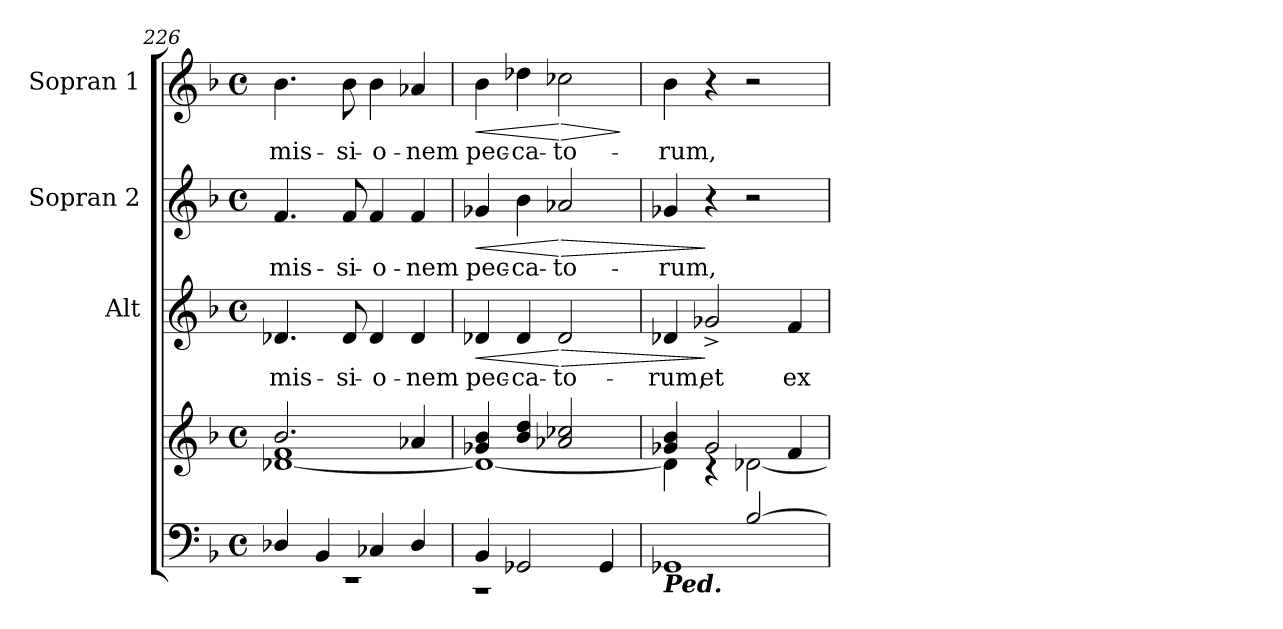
**kern	**kern	**kern	**text	**dynam	**kern	**text	**dynam	**kern	**text	**dynam
*part4	*part4	*part3	*part3	*part3	*part2	*part2	*part2	*part1	*part1	*part1
*staff5	*staff4	*staff3	*staff3	*staff3	*staff2	*staff2	*staff2	*staff1	*staff1	*staff1
*	*	*I"Alt	*	*	*I"Sopran 2	*	*	*I"Sopran 1	*	*
*	*	*I'A.	*	*	*I'S. 2	*	*	*I'S. 1	*	*
*clefF4	*clefG2	*clefG2	*	*	*clefG2	*	*	*clefG2	*	*
*k[b-]	*k[b-]	*k[b-]	*	*	*k[b-]	*	*	*k[b-]	*	*
*F:	*F:	*F:	*	*	*F:	*	*	*F:	*	*
*M4/4	*M4/4	*M4/4	*	*	*M4/4	*	*	*M4/4	*	*
*met(c)	*met(c)	*met(c)	*	*	*met(c)	*	*	*met(c)	*	*
=226	=226	=226	=226	=226	=226	=226	=226	=226	=226	=226
*^	*^	*	*	*	*	*	*	*	*	*
!	!	!	!	!	!LO:LY:b	!	!	!LO:LY:b	!	!	!LO:LY:b	!
4D-X/	1rEE	2.b-/	[<1d-X 1f	4.d-X/	-mis-	.	4.f/	-mis-	.	4.b-\	-mis-	.
4BB-/	.	.	.	.	.	.	.	.	.	.	.	.
!	!	!	!	!	!LO:LY:b	!	!	!LO:LY:b	!	!	!LO:LY:b	!
.	.	.	.	8d-/	-si-	.	8f/	-si-	.	8b-\	-si-	.
!	!	!	!	!	!LO:LY:b	!	!	!LO:LY:b	!	!	!LO:LY:b	!
4C-X/	.	.	.	4d-/	-o-	.	4f/	-o-	.	4b-\	-o-	.
!	!	!	!	!	!LO:LY:b	!	!	!LO:LY:b	!	!	!LO:LY:b	!
4D-/	.	4a-X/	.	4d-/	-nem	.	4f/	-nem	.	4a-X/	-nem	.
=227	=227	=227	=227	=227	=227	=227	=227	=227	=227	=227	=227	=227
!	!	!	!	!	!LO:LY:b	!LO:HP:b	!	!LO:LY:b	!LO:HP:b	!	!LO:LY:b	!LO:HP:b
4BB-/	1rCC	4g-X/ 4b-/	1d-_	4d-X/	pec-	<	4g-X/	pec-	<	4b-\	pec-	<
!	!	!	!	!	!LO:LY:b	!	!	!LO:LY:b	!	!	!LO:LY:b	!
2GG-X/	.	4b-/ 4dd/	.	4d-/	-ca-	.	4b-\	-ca-	.	4dd-X\	-ca-	.
!	!	!	!	!	!LO:LY:b	!LO:HP:n=1:b	!	!LO:LY:b	!LO:HP:n=1:b	!	!LO:LY:b	!LO:HP:n=1:b
.	.	2a-X/ 2cc-X/	.	2d-/	-to-	[ >	2a-X/	-to-	[ >	2cc-X\	-to-	[ >
4GG-/	.	.	.	.	.	.	.	.	.	.	.	.
*v	*v	*	*	*	*	*	*	*	*	*	*	*
*	*v	*v	*	*	*	*	*	*	*	*	*
.	.	.	.	.	.	.	.	.	.	]
=228	=228	=228	=228	=228	=228	=228	=228	=228	=228	=228
*^	*^	*	*	*	*	*	*	*	*	*
!LO:TX:b:Bi:t=Ped.	!	!	!	!	!	!	!	!	!	!	!	!
!	!	!	!	!	!LO:LY:b	!	!	!LO:LY:b	!	!	!LO:LY:b	!
2ryy	1GG-X	4g-X/ 4b-/	4d-\]	4d-X/	-rum,	.	4g-X/	-rum,	.	4b-\	-rum,	.
!	!	!	!	!	!LO:LY:b	!	!	!	!	!	!	!
.	.	2g-/	4rB	2g-X^>/	et	]	4r	.	]	4r	.	.
[>2B-/	.	.	[<2d-X\	.	.	.	2r	.	.	2r	.	.
!	!	!	!	!	!LO:LY:b	!	!	!	!	!	!	!
.	.	4f/	.	4f/	ex-	.	.	.	.	.	.	.
*v	*v	*	*	*	*	*	*	*	*	*	*	*
*	*v	*v	*	*	*	*	*	*	*	*	*
=	=	=	=	=	=	=	=	=	=	=
*-	*-	*-	*-	*-	*-	*-	*-	*-	*-	*-
